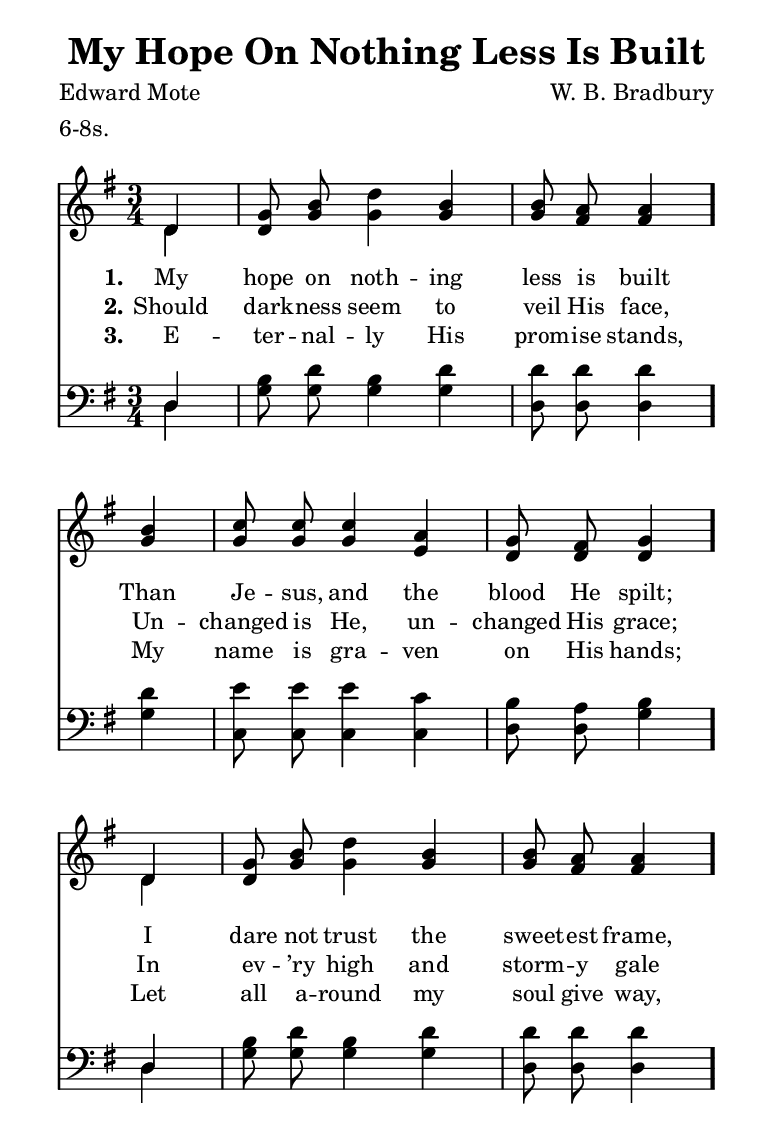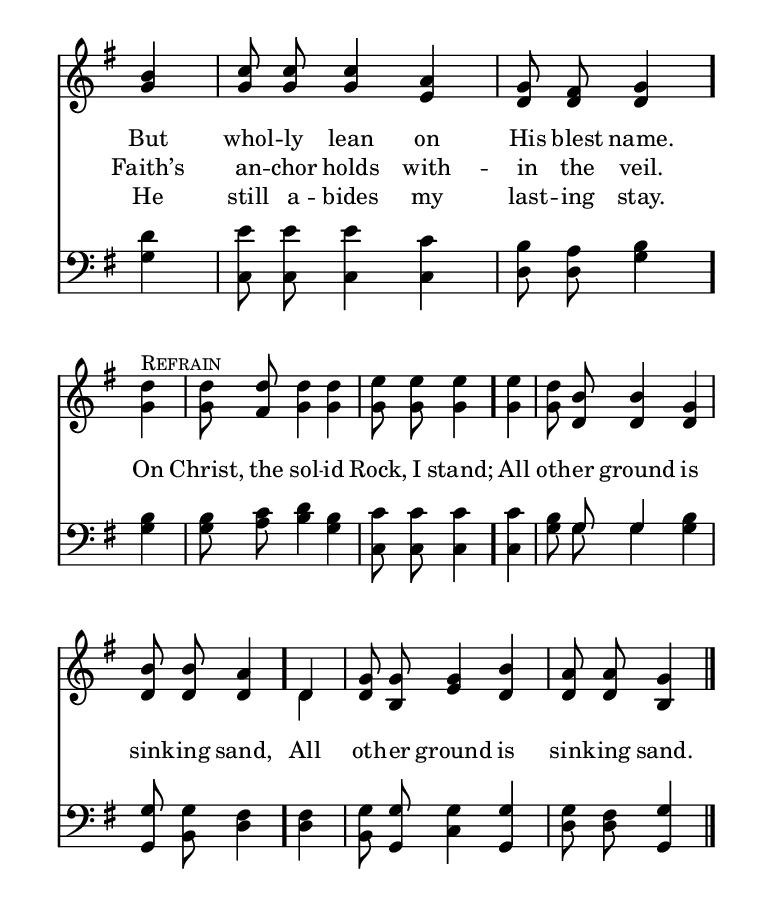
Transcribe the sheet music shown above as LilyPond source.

\include "common/global.ily"
\paper {
  \include "common/paper.ily"
  ragged-bottom = ##t
  ragged-last-bottom = ##t
  page-count = ##f
}

\header{
  %gospel
  hymnnumber = "7"
  title = "My Hope On Nothing Less Is Built"
  tunename = "Foundation"
  meter = "6-8s."
  poet = "Edward Mote"
  composer = "W. B. Bradbury"
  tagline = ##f
}

patternA = { c4 | c8 c8 c4 c4 | c8 c8 c4 } % all phrases

global = {
  \include "common/overrides.ily"
  \override Staff.TimeSignature.style = #'numbered
  \time 3/4
  \once \override Score.MetronomeMark.transparent = ##t
  \tempo 4 = 66
  \key g \major
  \partial 4
  \autoBeamOff
}

notesSoprano = {
\global
\relative c' {

  \changePitch \patternA { d  | g b d b | b a a   }
  \changePitch \patternA { b  | c c c a | g fis g }
  \changePitch \patternA { d  | g b d b | b a a   }
  \changePitch \patternA { b  | c c c a | g fis g }

  << s^\markup { \small \caps "Refrain" }
  \changePitch \patternA { d' | d d d d | e e e   } >>
  \changePitch \patternA { e  | d b b g | b b a   }
  \changePitch \patternA { d, | g g g b | a a g   }
  \bar "|."

}
}

notesAlto = {
\global
\relative e' {

  \changePitch \patternA { d | d g g g   | g fis fis }
  \changePitch \patternA { g | g g g e   | d d d     }
  \changePitch \patternA { d | d g g g   | g fis fis }
  \changePitch \patternA { g | g g g e   | d d d     }

  \changePitch \patternA { g | g fis g g | g g g     }
  \changePitch \patternA { g | g d d d   | d d d     }
  \changePitch \patternA { d | d b e d   | d d b     }

}
}

notesTenor = {
\global
\relative a, {


  \changePitch \patternA { d   | b' d b d | d d d   }
  \changePitch \patternA { d   | e e e c  | b a b   }
  \changePitch \patternA { d,  | b' d b d | d d d   }
  \changePitch \patternA { d   | e e e c  | b a b   }

  \changePitch \patternA { b   | b c d b  | c c c   }
  \changePitch \patternA { c   | b g g b  | g g fis }
  \changePitch \patternA { fis | g g g g  | g fis g }

}
}

notesBass = {
\global
\relative f {


  \changePitch \patternA { d | g g g g  | d d d   }
  \changePitch \patternA { g | c, c c c | d d g   }
  \changePitch \patternA { d | g g g g  | d d d   }
  \changePitch \patternA { g | c, c c c | d d g   }

  \changePitch \patternA { g | g a b g  | c, c c  }
  \changePitch \patternA { c | g' g g g | g, b d  }
  \changePitch \patternA { d | b g c g  | d' d g, }

}
}

Refrain = \lyricmode {

  On Christ, the sol -- id Rock, I stand; \bar "."
  All oth -- er ground is sink -- ing sand, \bar "."
  All oth -- er ground is sink -- ing sand. \bar "."

}

wordsA = \lyricmode {
\set stanza = "1."

  My hope on noth -- ing less is built \bar "."
  Than Je -- sus, and the blood He spilt; \bar "."
  I dare not trust the sweet -- est frame, \bar "."
  But whol -- ly lean on His blest name. \bar "."
}

wordsB = \lyricmode {
\set stanza = "2."

  Should dark -- ness seem to veil His face,
  Un -- changed is He, un -- changed His grace;
  In ev -- ’ry high and storm -- y gale
  Faith’s an -- chor holds with -- in the veil. \break
  \Refrain
}

wordsC = \lyricmode {
\set stanza = "3."

  E -- ter -- nal -- ly His prom -- ise stands,
  My name is gra -- ven on His hands;
  Let all a -- round my soul give way,
  He still a -- bides my last -- ing stay.
}


\score {
  \context ChoirStaff <<
    \context Staff = upper <<
      \set Staff.autoBeaming = ##f
      \set ChoirStaff.systemStartDelimiter = #'SystemStartBar
      \set ChoirStaff.printPartCombineTexts = ##f
      \partcombine #'(2 . 9) \notesSoprano \notesAlto
      \context NullVoice = sopranos { \voiceOne << \notesSoprano >> }
      \context NullVoice = altos { \voiceTwo << \notesAlto >> }
      \context Lyrics = one   \lyricsto sopranos \wordsA
      \context Lyrics = two   \lyricsto sopranos \wordsB
      \context Lyrics = three \lyricsto sopranos \wordsC
    >>
    \context Staff = men <<
      \set Staff.autoBeaming = ##f
      \clef bass
      \set ChoirStaff.printPartCombineTexts = ##f
      \partcombine #'(2 . 9) \notesTenor \notesBass
      \context NullVoice = tenors { \voiceOne << \notesTenor >> }
      \context NullVoice = basses { \voiceTwo << \notesBass >> }
    >>
  >>
  \layout {
    \include "common/layout.ily"
  }
  \midi{
    \include "common/midi.ily"
  }
}

\version "2.19.49"  % necessary for upgrading to future LilyPond versions.

% vi:set et ts=2 sw=2 ai nocindent syntax=lilypond:
